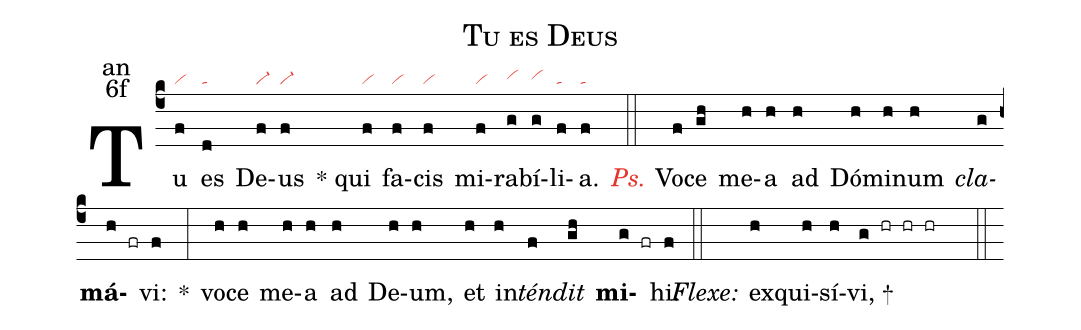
name:Tu es Deus;
office-part:an;
mode:6f;
nabc-lines:1;
%%
(c4) Tu(f|vi) es(d|ta) De(f|vi-)us(f|vi-) <sp>*</sp> qui(f|vi) fa(f|vi)cis(f|vi) mi(f|vi)ra(g|vihh)bí(g|vihh)li(f|ta)a.(f|ta) (::)
<i><c>Ps.</c></i> Vo(f)ce(gh) me(h)a(h) ad(h) Dó(h)mi(h)num(h) <i>cla</i>(g)<b>má</b>(h fr)vi:(f) *(:) vo(h)ce(h) me(h)a(h) ad(h) De(h)um,(h) et(h) in(h)<i>tén</i>(f)<i>dit</i>(gh) <b>mi</b>(g fr)hi.(f) (::)
<i>Flexe:</i>()  ex(h)qui(h)sí(h)vi, +(g hr hr hr  ::)
